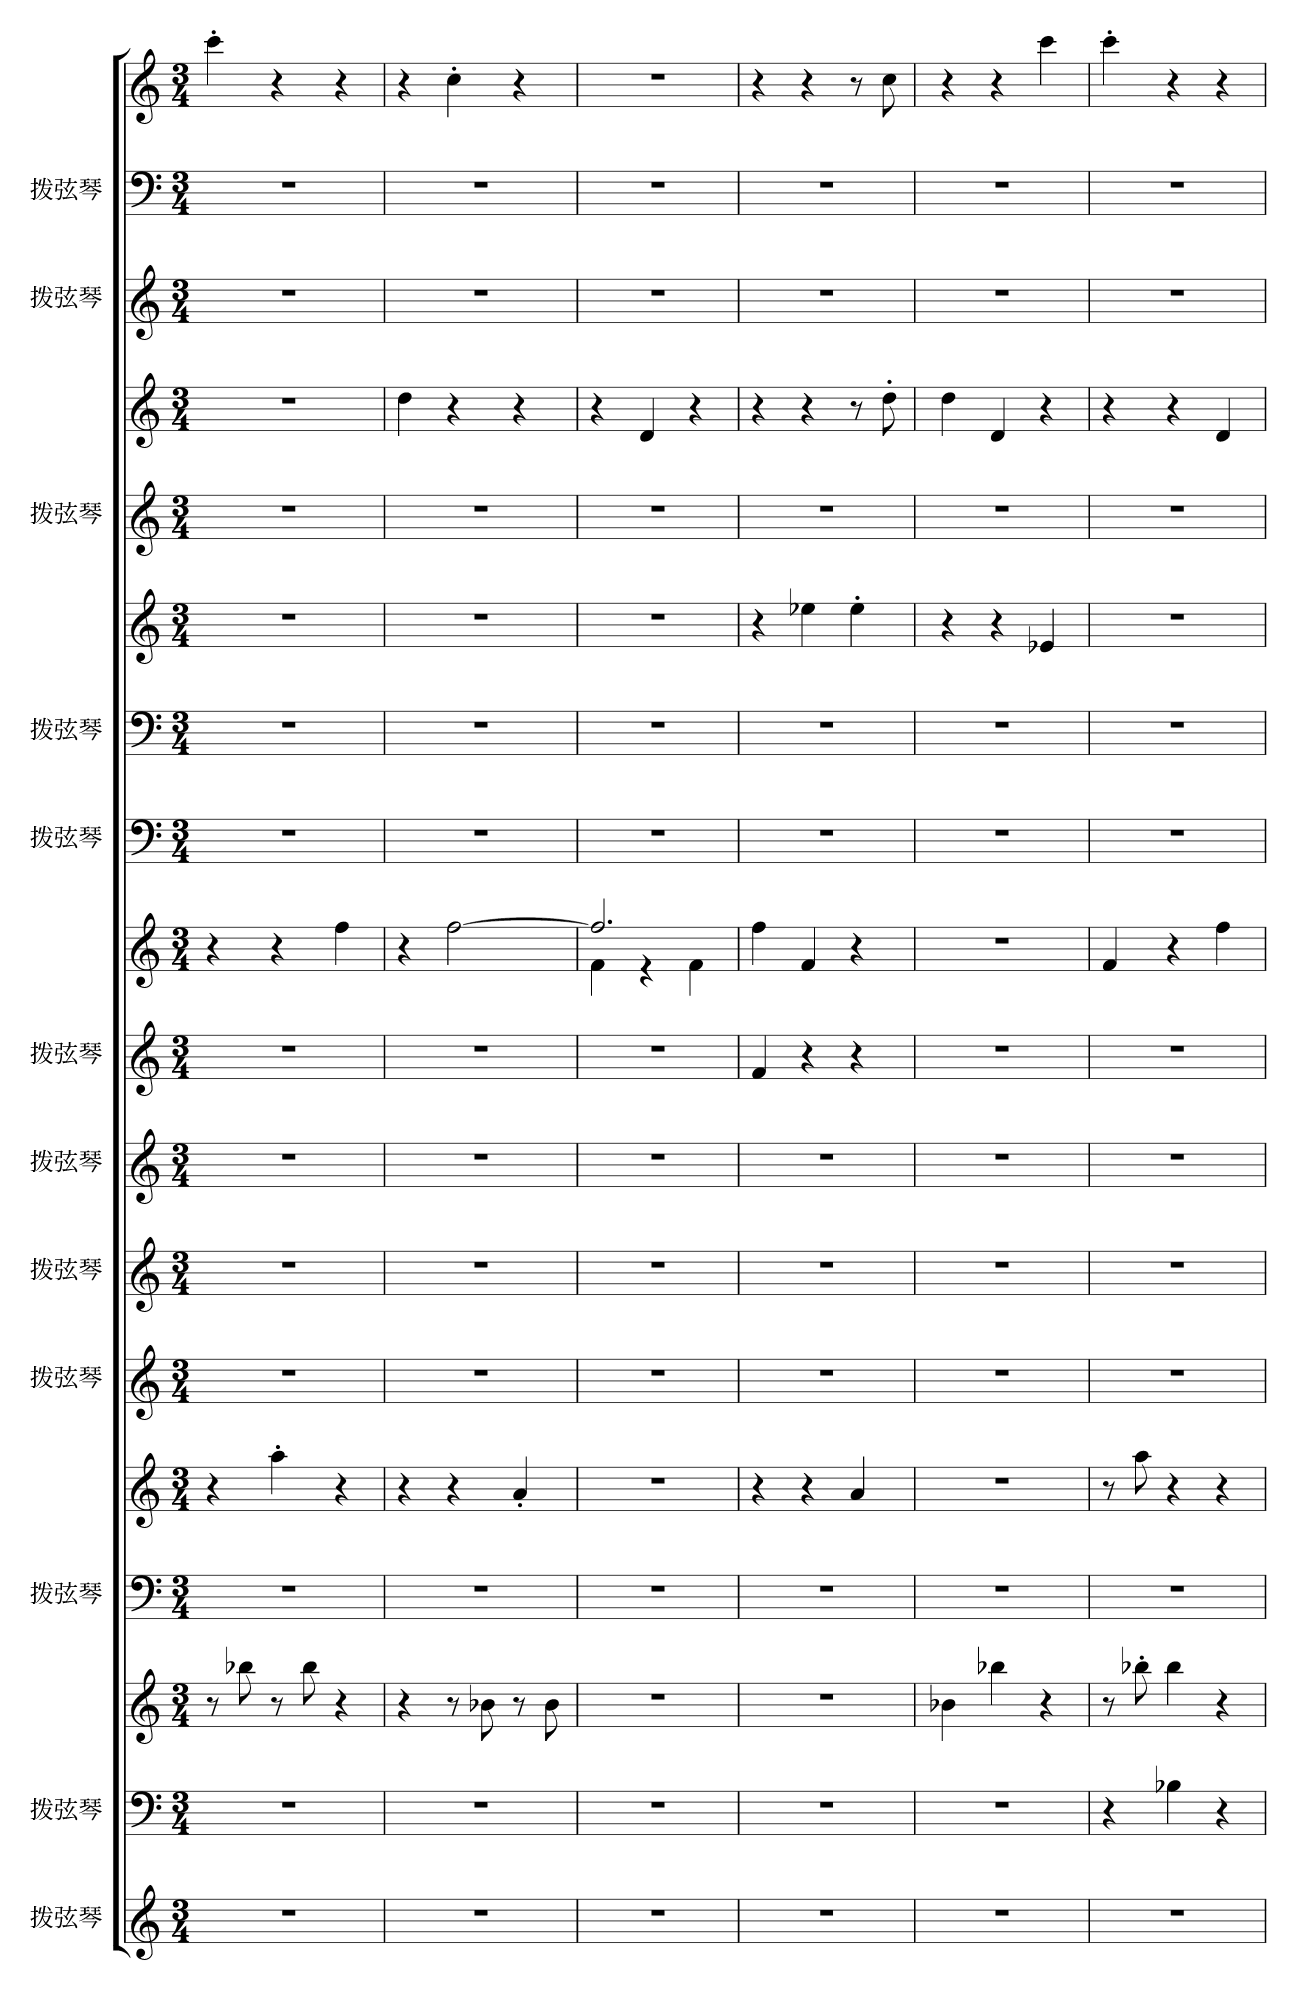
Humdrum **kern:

**kern	**kern	**kern	**kern	**kern	**kern	**kern	**kern	**kern	**kern	**kern	**kern	**kern	**kern	**kern	**kern	**kern	**kern
*part12	*part11	*part11	*part10	*part10	*part9	*part8	*part7	*part6	*part6	*part5	*part4	*part4	*part3	*part3	*part2	*part1	*part1
*staff18	*staff17	*staff16	*staff15	*staff14	*staff13	*staff12	*staff11	*staff10	*staff9	*staff8	*staff7	*staff6	*staff5	*staff4	*staff3	*staff2	*staff1
*I"拨弦琴	*I"拨弦琴	*	*I"拨弦琴	*	*I"拨弦琴	*I"拨弦琴	*I"拨弦琴	*I"拨弦琴	*	*I"拨弦琴	*I"拨弦琴	*	*I"拨弦琴	*	*I"拨弦琴	*I"拨弦琴	*
*clefG2	*clefF4	*clefG2	*clefF4	*clefG2	*clefG2	*clefG2	*clefG2	*clefG2	*clefG2	*clefF4	*clefF4	*clefG2	*clefG2	*clefG2	*clefG2	*clefF4	*clefG2
*k[]	*k[]	*k[]	*k[]	*k[]	*k[]	*k[]	*k[]	*k[]	*k[]	*k[]	*k[]	*k[]	*k[]	*k[]	*k[]	*k[]	*k[]
*M3/4	*M3/4	*M3/4	*M3/4	*M3/4	*M3/4	*M3/4	*M3/4	*M3/4	*M3/4	*M3/4	*M3/4	*M3/4	*M3/4	*M3/4	*M3/4	*M3/4	*M3/4
*MM190	*MM190	*MM190	*MM190	*MM190	*MM190	*MM190	*MM190	*MM190	*MM190	*MM190	*MM190	*MM190	*MM190	*MM190	*MM190	*MM190	*MM190
=1	=1	=1	=1	=1	=1	=1	=1	=1	=1	=1	=1	=1	=1	=1	=1	=1	=1
2.r	2.r	8r	2.r	4r	2.r	2.r	2.r	2.r	4r	2.r	2.r	2.r	2.r	2.r	2.r	2.r	4ccc'\
.	.	8bb-X\	.	.	.	.	.	.	.	.	.	.	.	.	.	.	.
.	.	8r	.	4aa'\	.	.	.	.	4r	.	.	.	.	.	.	.	4r
.	.	8bb-\	.	.	.	.	.	.	.	.	.	.	.	.	.	.	.
.	.	4r	.	4r	.	.	.	.	4ff\	.	.	.	.	.	.	.	4r
=2	=2	=2	=2	=2	=2	=2	=2	=2	=2	=2	=2	=2	=2	=2	=2	=2	=2
2.r	2.r	4r	2.r	4r	2.r	2.r	2.r	2.r	4r	2.r	2.r	2.r	2.r	4dd\	2.r	2.r	4r
.	.	8r	.	4r	.	.	.	.	[2ff\	.	.	.	.	4r	.	.	4cc'\
.	.	8b-X\	.	.	.	.	.	.	.	.	.	.	.	.	.	.	.
.	.	8r	.	4a'/	.	.	.	.	.	.	.	.	.	4r	.	.	4r
.	.	8b-\	.	.	.	.	.	.	.	.	.	.	.	.	.	.	.
=3	=3	=3	=3	=3	=3	=3	=3	=3	=3	=3	=3	=3	=3	=3	=3	=3	=3
*	*	*	*	*	*	*	*	*	*^	*	*	*	*	*	*	*	*
2.r	2.r	2.r	2.r	2.r	2.r	2.r	2.r	2.r	2.ff/]	4f\	2.r	2.r	2.r	2.r	4r	2.r	2.r	2.r
.	.	.	.	.	.	.	.	.	.	4r	.	.	.	.	4d/	.	.	.
.	.	.	.	.	.	.	.	.	.	4f\	.	.	.	.	4r	.	.	.
*	*	*	*	*	*	*	*	*	*v	*v	*	*	*	*	*	*	*	*
=4	=4	=4	=4	=4	=4	=4	=4	=4	=4	=4	=4	=4	=4	=4	=4	=4	=4
2.r	2.r	2.r	2.r	4r	2.r	2.r	2.r	4f/	4ff\	2.r	2.r	4r	2.r	4r	2.r	2.r	4r
.	.	.	.	4r	.	.	.	4r	4f/	.	.	4ee-X\	.	4r	.	.	4r
.	.	.	.	4a/	.	.	.	4r	4r	.	.	4ee-'\	.	8r	.	.	8r
.	.	.	.	.	.	.	.	.	.	.	.	.	.	8dd'\	.	.	8cc\
=5	=5	=5	=5	=5	=5	=5	=5	=5	=5	=5	=5	=5	=5	=5	=5	=5	=5
2.r	2.r	4b-X\	2.r	2.r	2.r	2.r	2.r	2.r	2.r	2.r	2.r	4r	2.r	4dd\	2.r	2.r	4r
.	.	4bb-X\	.	.	.	.	.	.	.	.	.	4r	.	4d/	.	.	4r
.	.	4r	.	.	.	.	.	.	.	.	.	4e-X/	.	4r	.	.	4ccc\
=6	=6	=6	=6	=6	=6	=6	=6	=6	=6	=6	=6	=6	=6	=6	=6	=6	=6
2.r	4r	8r	2.r	8r	2.r	2.r	2.r	2.r	4f/	2.r	2.r	2.r	2.r	4r	2.r	2.r	4ccc'\
.	.	8bb-X'\	.	8aa\	.	.	.	.	.	.	.	.	.	.	.	.	.
.	4B-X\	4bb-\	.	4r	.	.	.	.	4r	.	.	.	.	4r	.	.	4r
.	4r	4r	.	4r	.	.	.	.	4ff\	.	.	.	.	4d/	.	.	4r
=	=	=	=	=	=	=	=	=	=	=	=	=	=	=	=	=	=
*-	*-	*-	*-	*-	*-	*-	*-	*-	*-	*-	*-	*-	*-	*-	*-	*-	*-
